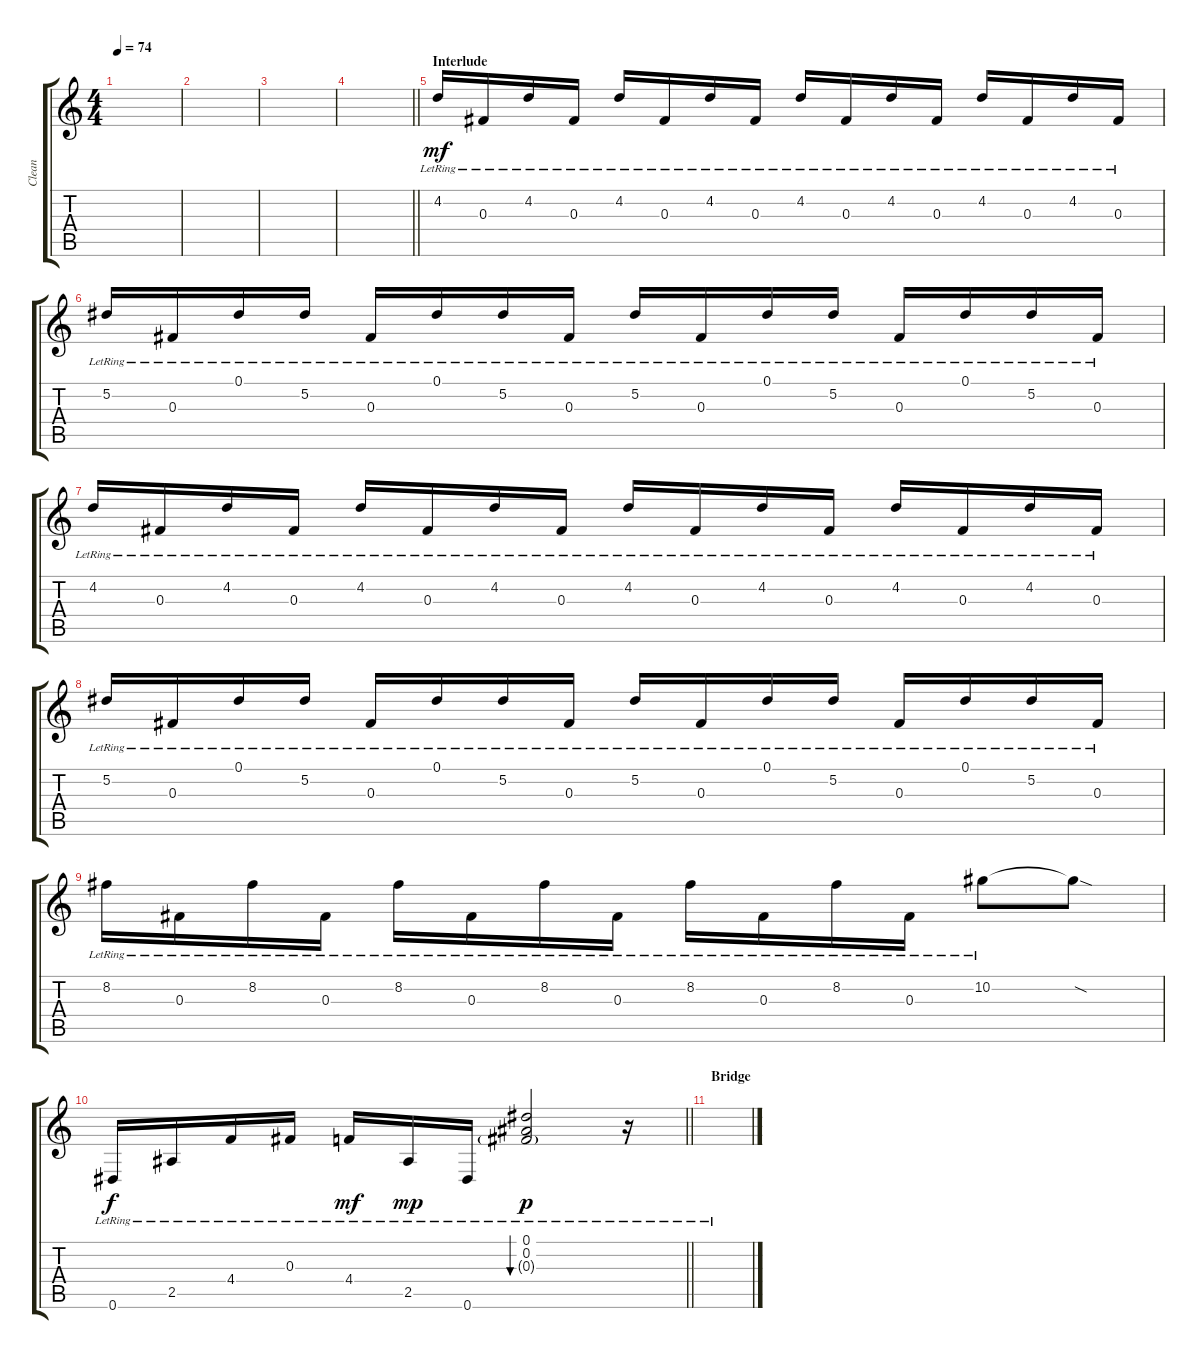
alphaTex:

\track ("Clean" "Clean") {instrument electricguitarclean}
\staff {score tabs}
\tuning (Eb4 Bb3 Gb3 Db3 Ab2 Eb2) {hide}
\ts (4 4)
\tempo 74
\clef g2
\ks c
|
|
|
\barLineRight lightlight
|
\section ("" "Interlude")
4.2{lr}.16{dy mf} 0.3{lr}.16 4.2{lr}.16 0.3{lr}.16 4.2{lr}.16 0.3{lr}.16 4.2{lr}.16 0.3{lr}.16 4.2{lr}.16 0.3{lr}.16 4.2{lr}.16 0.3{lr}.16 4.2{lr}.16 0.3{lr}.16 4.2{lr}.16 0.3{lr}.16 |
5.2{lr}.16 0.3{lr}.16 0.1{lr}.16 5.2{lr}.16 0.3{lr}.16 0.1{lr}.16 5.2{lr}.16 0.3{lr}.16 5.2{lr}.16 0.3{lr}.16 0.1{lr}.16 5.2{lr}.16 0.3{lr}.16 0.1{lr}.16 5.2{lr}.16 0.3{lr}.16 |
4.2{lr}.16 0.3{lr}.16 4.2{lr}.16 0.3{lr}.16 4.2{lr}.16 0.3{lr}.16 4.2{lr}.16 0.3{lr}.16 4.2{lr}.16 0.3{lr}.16 4.2{lr}.16 0.3{lr}.16 4.2{lr}.16 0.3{lr}.16 4.2{lr}.16 0.3{lr}.16 |
5.2{lr}.16 0.3{lr}.16 0.1{lr}.16 5.2{lr}.16 0.3{lr}.16 0.1{lr}.16 5.2{lr}.16 0.3{lr}.16 5.2{lr}.16 0.3{lr}.16 0.1{lr}.16 5.2{lr}.16 0.3{lr}.16 0.1{lr}.16 5.2{lr}.16 0.3{lr}.16 |
8.2{lr}.16 0.3{lr}.16 8.2{lr}.16 0.3{lr}.16 8.2{lr}.16 0.3{lr}.16 8.2{lr}.16 0.3{lr}.16 8.2{lr}.16 0.3{lr}.16 8.2{lr}.16 0.3{lr}.16 10.2{lr}.8 10.2{sod t}.8 |
\barLineRight lightlight
0.6{lr}.16{dy f} 2.5{lr}.16 4.4{lr}.16 0.3{lr}.16 4.4{lr}.16{dy mf} 2.5{lr}.16{dy mp} 0.6{lr}.16 (0.1{lr} 0.2{lr} 0.3{g lr}).2{bu 30 dy p} r.16 |
\section ("" "Bridge")
